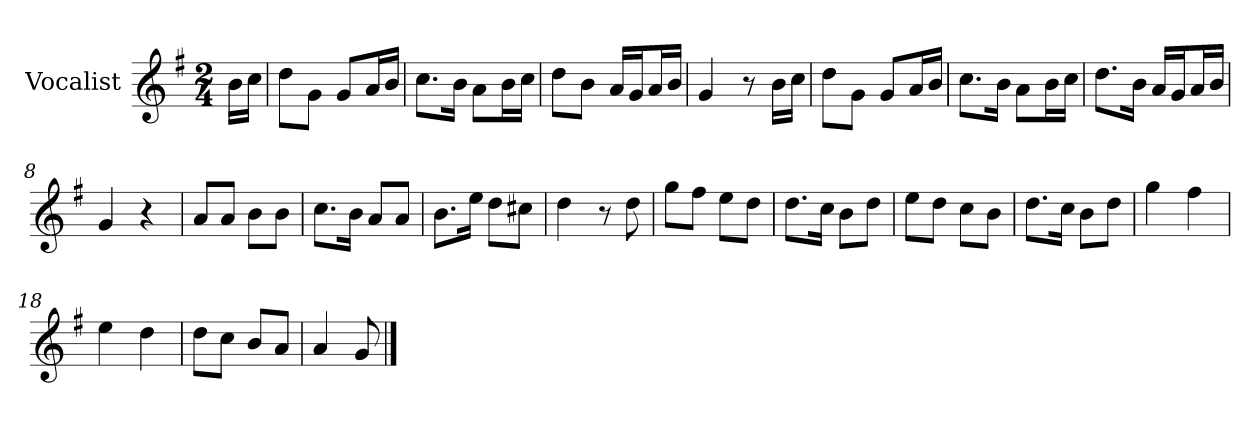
**kern
*part1
*staff1
*I"Vocalist
*k[f#]
*G:
*M2/4
=
16bLL
16ccJJ
=1
8ddL
8gJ
8gL
16aL
16bJJ
=2
8.ccL
16bJk
8aL
16bL
16ccJJ
=3
8ddL
8bJ
16aLL
16gJ
16aL
16bJJ
=4
4g
8r
16bLL
16ccJJ
=5
8ddL
8gJ
8gL
16aL
16bJJ
=6
8.ccL
16bJk
8aL
16bL
16ccJJ
=7
8.ddL
16bJk
16aLL
16gJ
16aL
16bJJ
=8
4g
4r
=9
8aL
8aJ
8bL
8bJ
=10
8.ccL
16bJk
8aL
8aJ
=11
8.bL
16eeJk
8ddL
8cc#XJ
=12
4dd
8r
8dd
=13
8ggL
8ff#J
8eeL
8ddJ
=14
8.ddL
16ccJk
8bL
8ddJ
=15
8eeL
8ddJ
8ccL
8bJ
=16
8.ddL
16ccJk
8bL
8ddJ
=17
4gg
4ff#
=18
4ee
4dd
=19
8ddL
8ccJ
8bL
8aJ
=20
4a
8g
==
*-
